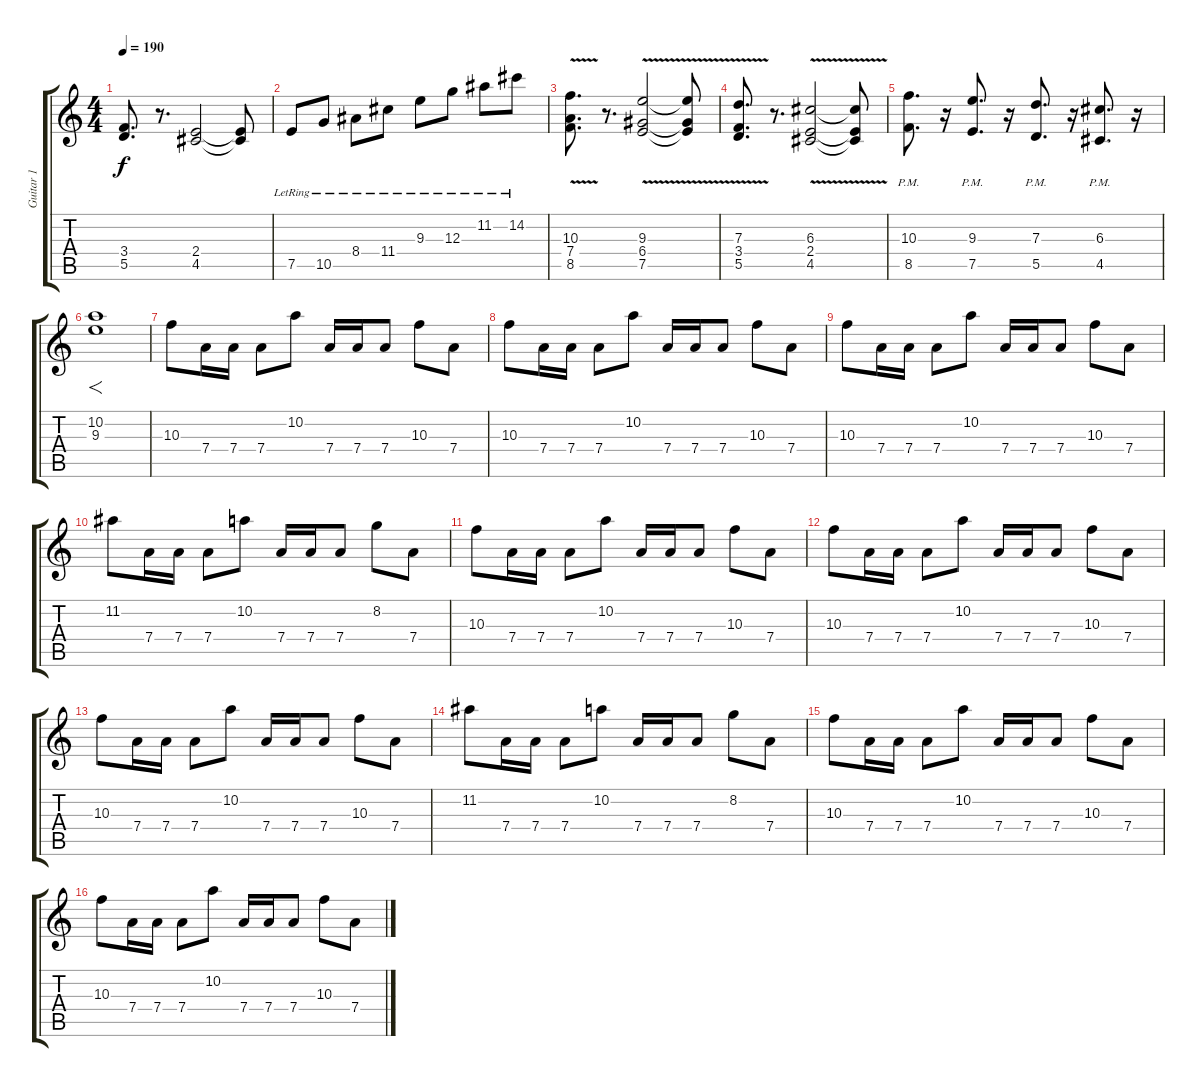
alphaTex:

\track ("Guitar 1" "Guitar 1") {instrument distortionguitar}
\staff {score tabs}
\tuning (E4 B3 G3 D3 A2 E2) {hide}
\ts (4 4)
\tempo 190
\clef g2
\ks c
(3.4 5.5).8{d dy f} r.8{d} (2.4 4.5).2 (2.4{t} 4.5{t}).8 |
7.5{lr}.8{instrument electricguitarclean} 10.5{lr}.8 8.4{lr}.8 11.4{lr}.8 9.3{lr}.8 12.3{lr}.8 11.2{lr}.8 14.2{lr}.8 |
(10.3{v} 7.4 8.5).8{d instrument distortionguitar} r.8{d} (9.3{v} 6.4 7.5).2 (9.3{t} 6.4{t} 7.5{t}).8 |
(7.3{v} 3.4 5.5).8{d} r.8{d} (6.3{v} 2.4 4.5).2 (6.3{t} 2.4{t} 4.5{t}).8 |
(10.3{pm} 8.5{pm}).8{d} r.16 (9.3{pm} 7.5{pm}).8{d} r.16 (7.3{pm} 5.5{pm}).8{d} r.16 (6.3{pm} 4.5{pm}).8{d} r.16 |
(10.2 9.3).1{f} |
10.3.8 7.4.16 7.4.16 7.4.8 10.2.8 7.4.16 7.4.16 7.4.8 10.3.8 7.4.8 |
10.3.8 7.4.16 7.4.16 7.4.8 10.2.8 7.4.16 7.4.16 7.4.8 10.3.8 7.4.8 |
10.3.8 7.4.16 7.4.16 7.4.8 10.2.8 7.4.16 7.4.16 7.4.8 10.3.8 7.4.8 |
11.2.8 7.4.16 7.4.16 7.4.8 10.2.8 7.4.16 7.4.16 7.4.8 8.2.8 7.4.8 |
10.3.8 7.4.16 7.4.16 7.4.8 10.2.8 7.4.16 7.4.16 7.4.8 10.3.8 7.4.8 |
10.3.8 7.4.16 7.4.16 7.4.8 10.2.8 7.4.16 7.4.16 7.4.8 10.3.8 7.4.8 |
10.3.8 7.4.16 7.4.16 7.4.8 10.2.8 7.4.16 7.4.16 7.4.8 10.3.8 7.4.8 |
11.2.8 7.4.16 7.4.16 7.4.8 10.2.8 7.4.16 7.4.16 7.4.8 8.2.8 7.4.8 |
10.3.8 7.4.16 7.4.16 7.4.8 10.2.8 7.4.16 7.4.16 7.4.8 10.3.8 7.4.8 |
10.3.8 7.4.16 7.4.16 7.4.8 10.2.8 7.4.16 7.4.16 7.4.8 10.3.8 7.4.8
